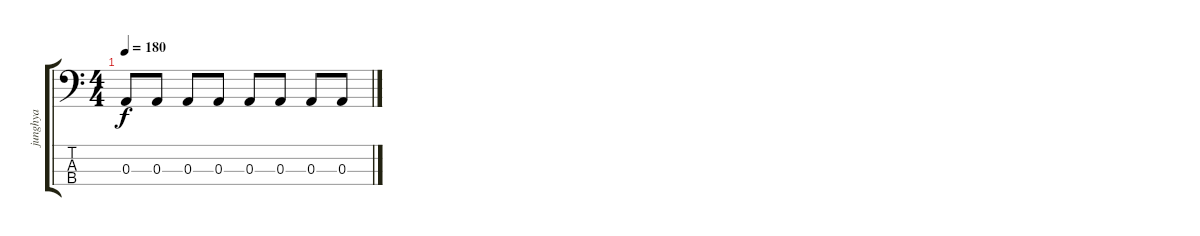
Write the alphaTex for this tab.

\track ("junghya" "junghya") {instrument electricbassfinger}
\staff {score tabs}
\tuning (G2 D2 A1 E1) {hide}
\ts (4 4)
\tempo 180
\clef f4
\ks c
0.3{t}.8{dy f} 0.3.8 0.3.8 0.3.8 0.3.8 0.3.8 0.3.8 0.3.8
